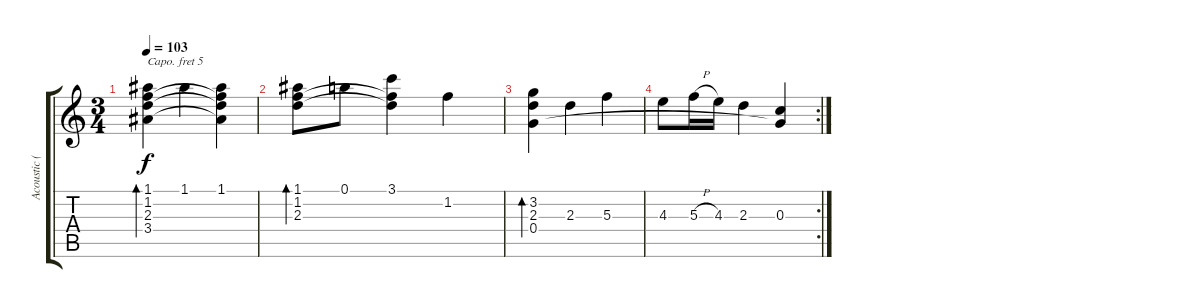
\track ("Acoustic (capo V)" "Acoustic (") {instrument acousticguitarsteel}
\staff {score tabs}
\capo 5
\tuning (E4 B3 G3 D3 A2 E2) {hide}
\ts (3 4)
\tempo 103
\clef g2
\ks c
(1.1 1.2 2.3 3.4).4{bd 120 dy f} 1.1.4 (1.1 1.2{t} 2.3{t} 3.4{t}).4 |
(1.1 1.2 2.3).8{bd 120} 0.1.8 (3.1 1.2{t} 2.3{t}).4 1.2.4 |
(3.2 2.3 0.4).4{bd 120} 2.3.4 5.3.4 |
\rc 2
4.3.8 5.3{h}.16 4.3.16 2.3.4 (0.3 0.4{t}).4
